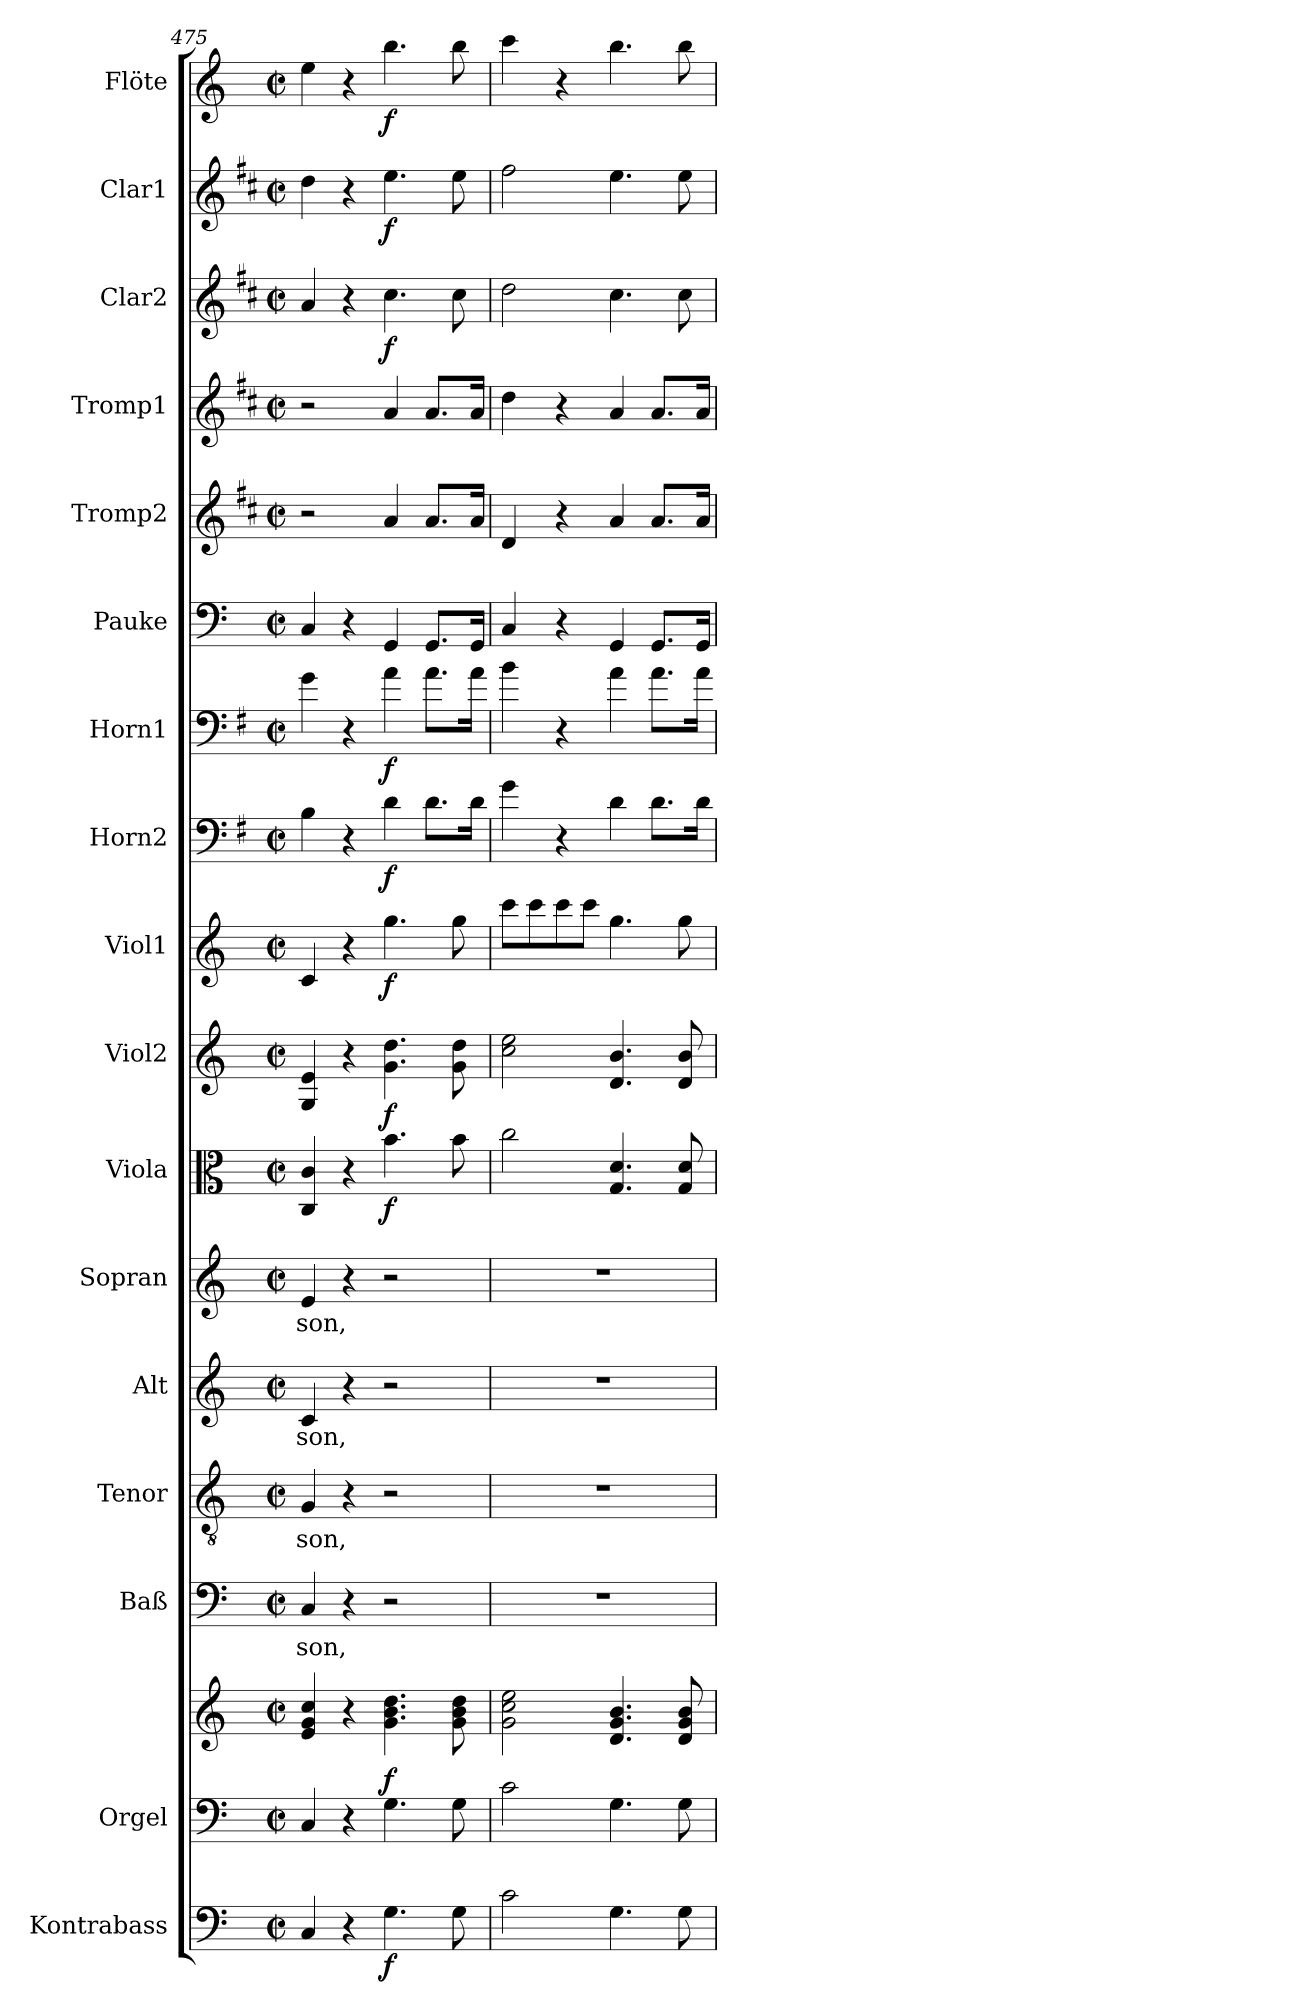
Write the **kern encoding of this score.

**kern	**dynam	**kern	**kern	**dynam	**kern	**text	**kern	**text	**kern	**text	**kern	**text	**kern	**dynam	**kern	**dynam	**kern	**dynam	**kern	**dynam	**kern	**dynam	**kern	**kern	**kern	**kern	**dynam	**kern	**dynam	**kern	**dynam
*part17	*part17	*part16	*part16	*part16	*part15	*part15	*part14	*part14	*part13	*part13	*part12	*part12	*part11	*part11	*part10	*part10	*part9	*part9	*part8	*part8	*part7	*part7	*part6	*part5	*part4	*part3	*part3	*part2	*part2	*part1	*part1
*staff18	*staff18	*staff17	*staff16	*staff16/17	*staff15	*staff15	*staff14	*staff14	*staff13	*staff13	*staff12	*staff12	*staff11	*staff11	*staff10	*staff10	*staff9	*staff9	*staff8	*staff8	*staff7	*staff7	*staff6	*staff5	*staff4	*staff3	*staff3	*staff2	*staff2	*staff1	*staff1
*I"Kontrabass	*	*I"Orgel	*	*	*I"Baß	*	*I"Tenor	*	*I"Alt	*	*I"Sopran	*	*I"Viola	*	*I"Viol2	*	*I"Viol1	*	*I"Horn2	*	*I"Horn1	*	*I"Pauke	*I"Tromp2	*I"Tromp1	*I"Clar2	*	*I"Clar1	*	*I"Flöte	*
*I'Kb	*	*	*	*	*I'B	*	*I'T	*	*I'A	*	*I'S	*	*I'Vla	*	*I'Vl2	*	*I'Vl1	*	*I'Hr2	*	*I'Hr1	*	*I'Pk	*I'Tr2	*I'Tr1	*I'Cl2	*	*I'Cl1	*	*I'Fl	*
*clefF4	*	*clefF4	*clefG2	*	*clefF4	*	*clefGv2	*	*clefG2	*	*clefG2	*	*clefC3	*	*clefG2	*	*clefG2	*	*clefF4	*	*clefF4	*	*clefF4	*clefG2	*clefG2	*clefG2	*	*clefG2	*	*clefG2	*
*ITrd7c12	*	*	*	*	*	*	*	*	*	*	*	*	*	*	*	*	*	*	*ITrd4c7	*	*ITrd4c7	*	*	*ITrd1c2	*ITrd1c2	*ITrd1c2	*	*ITrd1c2	*	*	*
*k[]	*	*k[]	*k[]	*	*k[]	*	*k[]	*	*k[]	*	*k[]	*	*k[]	*	*k[]	*	*k[]	*	*k[]	*	*k[]	*	*k[]	*k[]	*k[]	*k[]	*	*k[]	*	*k[]	*
*C:	*	*C:	*C:	*	*C:	*	*C:	*	*C:	*	*C:	*	*C:	*	*C:	*	*C:	*	*C:	*	*C:	*	*C:	*C:	*C:	*C:	*	*C:	*	*C:	*
*M2/2	*	*M2/2	*M2/2	*	*M2/2	*	*M2/2	*	*M2/2	*	*M2/2	*	*M2/2	*	*M2/2	*	*M2/2	*	*M2/2	*	*M2/2	*	*M2/2	*M2/2	*M2/2	*M2/2	*	*M2/2	*	*M2/2	*
*met(c|)	*	*met(c|)	*met(c|)	*	*met(c|)	*	*met(c|)	*	*met(c|)	*	*met(c|)	*	*met(c|)	*	*met(c|)	*	*met(c|)	*	*met(c|)	*	*met(c|)	*	*met(c|)	*met(c|)	*met(c|)	*met(c|)	*	*met(c|)	*	*met(c|)	*
=475	=475	=475	=475	=475	=475	=475	=475	=475	=475	=475	=475	=475	=475	=475	=475	=475	=475	=475	=475	=475	=475	=475	=475	=475	=475	=475	=475	=475	=475	=475	=475
!	!	!	!	!	!	!LO:LY:b	!	!LO:LY:b	!	!LO:LY:b	!	!LO:LY:b	!	!	!	!	!	!	!	!	!	!	!	!	!	!	!	!	!	!	!
4CC/	.	4C/	4e/ 4g/ 4cc/	.	4C/	-son,	4G/	-son,	4c/	-son,	4e/	-son,	4C/ 4c/	.	4G/ 4e/	.	4c/	.	4E\	.	4c\	.	4C/	2r	2r	4g/	.	4cc\	.	4ee\	.
4r	.	4r	4r	.	4r	.	4r	.	4r	.	4r	.	4r	.	4r	.	4r	.	4r	.	4r	.	4r	.	.	4r	.	4r	.	4r	.
!	!LO:DY:b	!	!	!LO:DY:a=2	!	!	!	!	!	!	!	!	!	!LO:DY:b	!	!LO:DY:b	!	!LO:DY:b	!	!LO:DY:b	!	!LO:DY:b	!	!	!	!	!LO:DY:b	!	!LO:DY:b	!	!LO:DY:b
4.GG\	f	4.G\	4.g\ 4.b\ 4.dd\	f	2r	.	2r	.	2r	.	2r	.	4.b\	f	4.g\ 4.dd\	f	4.gg\	f	4G\	f	4d\	f	4GG/	4g/	4g/	4.b\	f	4.dd\	f	4.bb\	f
.	.	.	.	.	.	.	.	.	.	.	.	.	.	.	.	.	.	.	8.G\L	.	8.d\L	.	8.GG/L	8.g/L	8.g/L	.	.	.	.	.	.
8GG\	.	8G\	8g\ 8b\ 8dd\	.	.	.	.	.	.	.	.	.	8b\	.	8g\ 8dd\	.	8gg\	.	.	.	.	.	.	.	.	8b\	.	8dd\	.	8bb\	.
.	.	.	.	.	.	.	.	.	.	.	.	.	.	.	.	.	.	.	16G\Jk	.	16d\Jk	.	16GG/Jk	16g/Jk	16g/Jk	.	.	.	.	.	.
=476	=476	=476	=476	=476	=476	=476	=476	=476	=476	=476	=476	=476	=476	=476	=476	=476	=476	=476	=476	=476	=476	=476	=476	=476	=476	=476	=476	=476	=476	=476	=476
2C\	.	2c\	2g\ 2cc\ 2ee\	.	1r	.	1r	.	1r	.	1r	.	2cc\	.	2cc\ 2ee\	.	8ccc\L	.	4c\	.	4e\	.	4C/	4c/	4cc\	2cc\	.	2ee\	.	4ccc\	.
.	.	.	.	.	.	.	.	.	.	.	.	.	.	.	.	.	8ccc\	.	.	.	.	.	.	.	.	.	.	.	.	.	.
.	.	.	.	.	.	.	.	.	.	.	.	.	.	.	.	.	8ccc\	.	4r	.	4r	.	4r	4r	4r	.	.	.	.	4r	.
.	.	.	.	.	.	.	.	.	.	.	.	.	.	.	.	.	8ccc\J	.	.	.	.	.	.	.	.	.	.	.	.	.	.
4.GG\	.	4.G\	4.d/ 4.g/ 4.b/	.	.	.	.	.	.	.	.	.	4.G/ 4.d/	.	4.d/ 4.b/	.	4.gg\	.	4G\	.	4d\	.	4GG/	4g/	4g/	4.b\	.	4.dd\	.	4.bb\	.
.	.	.	.	.	.	.	.	.	.	.	.	.	.	.	.	.	.	.	8.G\L	.	8.d\L	.	8.GG/L	8.g/L	8.g/L	.	.	.	.	.	.
8GG\	.	8G\	8d/ 8g/ 8b/	.	.	.	.	.	.	.	.	.	8G/ 8d/	.	8d/ 8b/	.	8gg\	.	.	.	.	.	.	.	.	8b\	.	8dd\	.	8bb\	.
.	.	.	.	.	.	.	.	.	.	.	.	.	.	.	.	.	.	.	16G\Jk	.	16d\Jk	.	16GG/Jk	16g/Jk	16g/Jk	.	.	.	.	.	.
=	=	=	=	=	=	=	=	=	=	=	=	=	=	=	=	=	=	=	=	=	=	=	=	=	=	=	=	=	=	=	=
*-	*-	*-	*-	*-	*-	*-	*-	*-	*-	*-	*-	*-	*-	*-	*-	*-	*-	*-	*-	*-	*-	*-	*-	*-	*-	*-	*-	*-	*-	*-	*-
